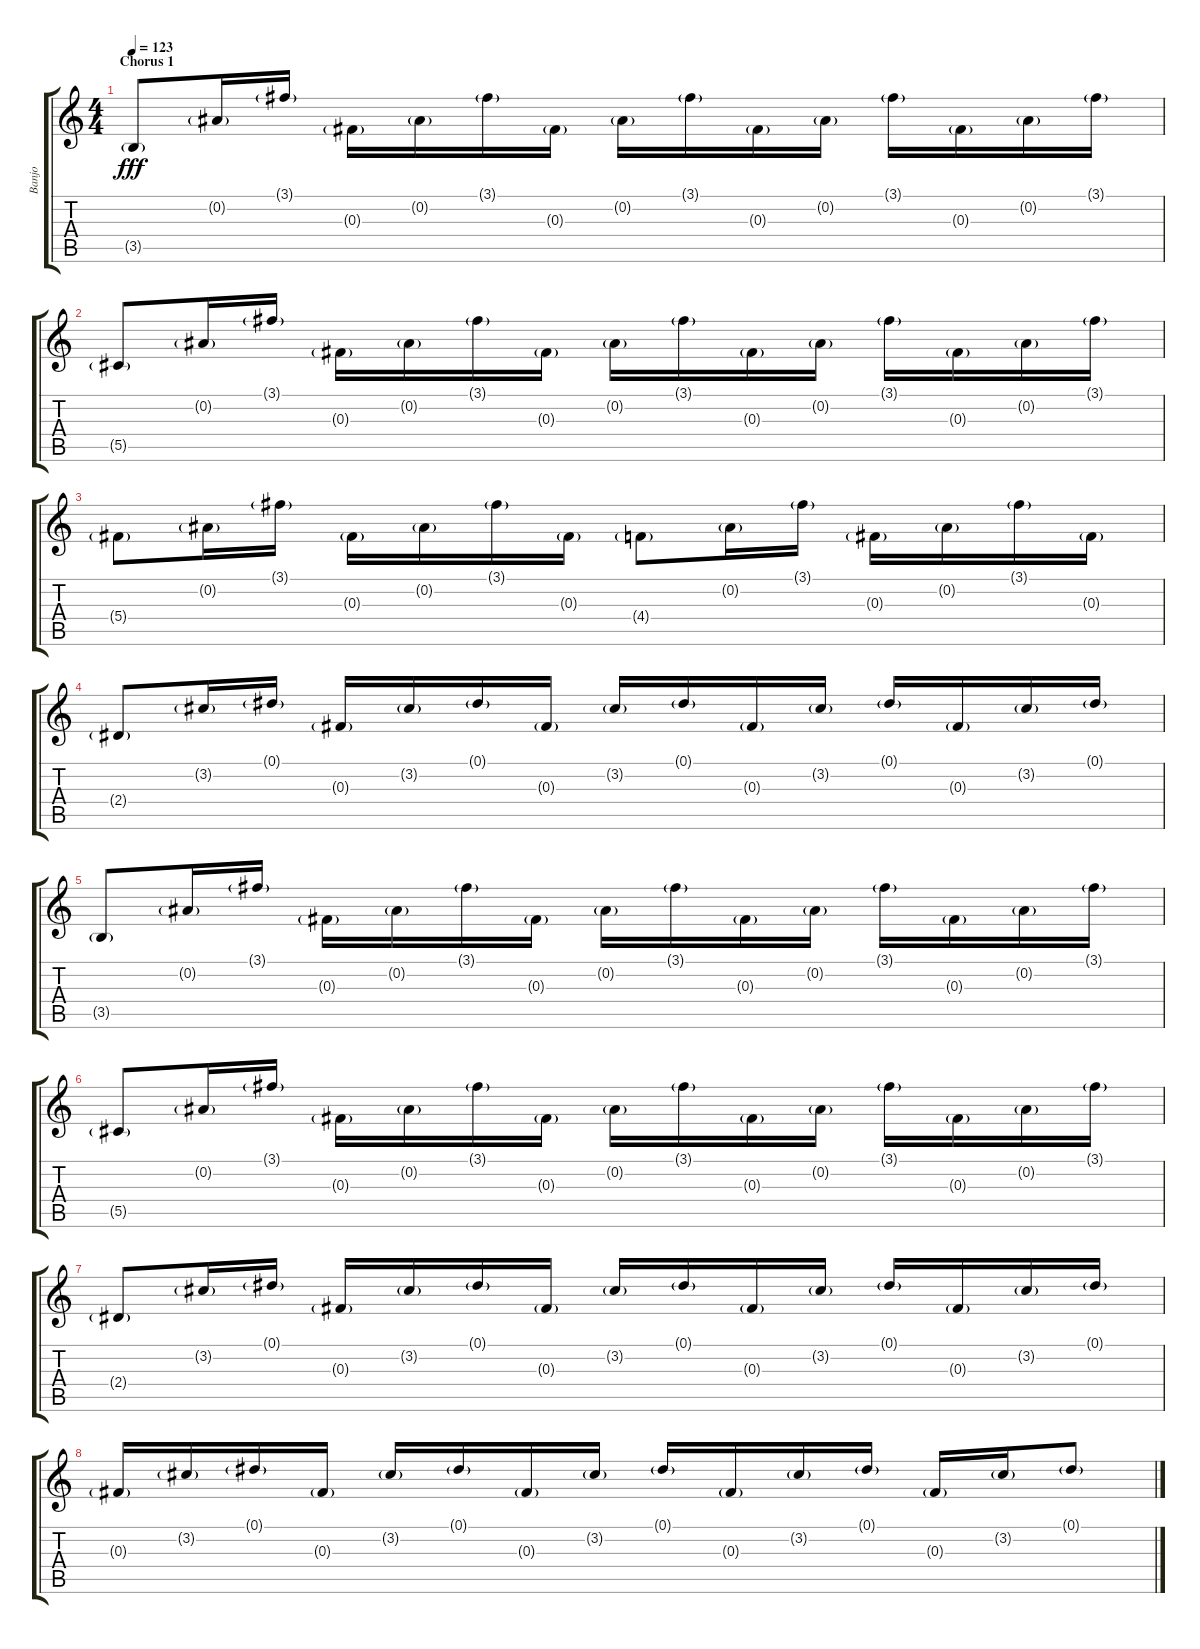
\track ("Banjo" "Banjo") {instrument banjo}
\staff {score tabs}
\tuning (Eb4 Bb3 Gb3 Db3 Ab2 Eb2) {hide}
\displaytranspose 12
\ts (4 4)
\section ("" "Chorus 1")
\tempo 123
\clef g2
\ks c
3.5{g}.8{dy fff} 0.2{g}.16 3.1{g}.16 0.3{g}.16 0.2{g}.16 3.1{g}.16 0.3{g}.16 0.2{g}.16 3.1{g}.16 0.3{g}.16 0.2{g}.16 3.1{g}.16 0.3{g}.16 0.2{g}.16 3.1{g}.16 |
5.5{g}.8 0.2{g}.16 3.1{g}.16 0.3{g}.16 0.2{g}.16 3.1{g}.16 0.3{g}.16 0.2{g}.16 3.1{g}.16 0.3{g}.16 0.2{g}.16 3.1{g}.16 0.3{g}.16 0.2{g}.16 3.1{g}.16 |
5.4{g}.8 0.2{g}.16 3.1{g}.16 0.3{g}.16 0.2{g}.16 3.1{g}.16 0.3{g}.16 4.4{g}.8 0.2{g}.16 3.1{g}.16 0.3{g}.16 0.2{g}.16 3.1{g}.16 0.3{g}.16 |
2.4{g}.8 3.2{g}.16 0.1{g}.16 0.3{g}.16 3.2{g}.16 0.1{g}.16 0.3{g}.16 3.2{g}.16 0.1{g}.16 0.3{g}.16 3.2{g}.16 0.1{g}.16 0.3{g}.16 3.2{g}.16 0.1{g}.16 |
3.5{g}.8 0.2{g}.16 3.1{g}.16 0.3{g}.16 0.2{g}.16 3.1{g}.16 0.3{g}.16 0.2{g}.16 3.1{g}.16 0.3{g}.16 0.2{g}.16 3.1{g}.16 0.3{g}.16 0.2{g}.16 3.1{g}.16 |
5.5{g}.8 0.2{g}.16 3.1{g}.16 0.3{g}.16 0.2{g}.16 3.1{g}.16 0.3{g}.16 0.2{g}.16 3.1{g}.16 0.3{g}.16 0.2{g}.16 3.1{g}.16 0.3{g}.16 0.2{g}.16 3.1{g}.16 |
2.4{g}.8 3.2{g}.16 0.1{g}.16 0.3{g}.16 3.2{g}.16 0.1{g}.16 0.3{g}.16 3.2{g}.16 0.1{g}.16 0.3{g}.16 3.2{g}.16 0.1{g}.16 0.3{g}.16 3.2{g}.16 0.1{g}.16 |
0.3{g}.16 3.2{g}.16 0.1{g}.16 0.3{g}.16 3.2{g}.16 0.1{g}.16 0.3{g}.16 3.2{g}.16 0.1{g}.16 0.3{g}.16 3.2{g}.16 0.1{g}.16 0.3{g}.16 3.2{g}.16 0.1{g}.8
